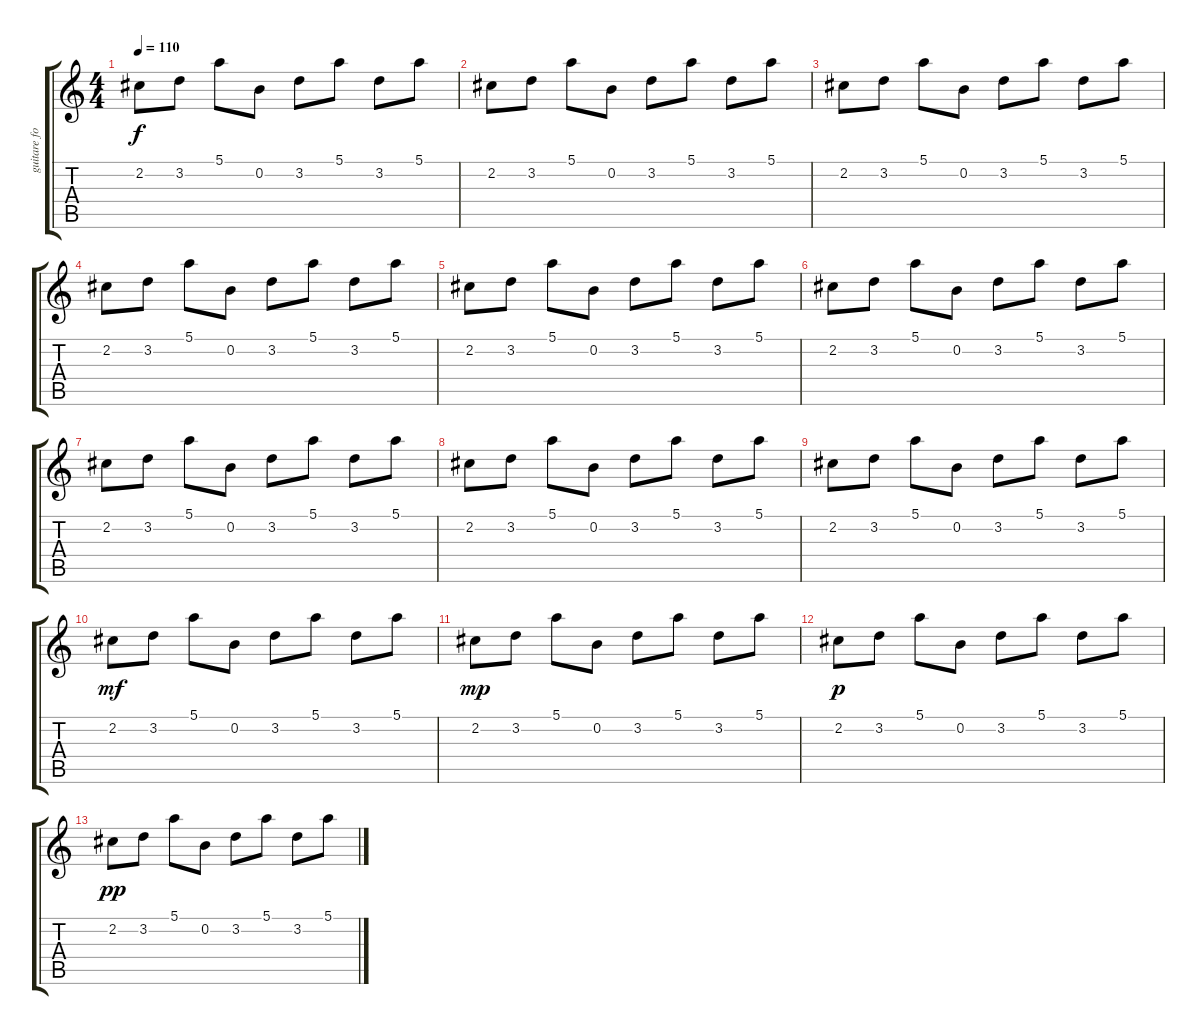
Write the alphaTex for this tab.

\track ("guitare folk" "guitare fo") {instrument acousticguitarsteel}
\staff {score tabs}
\tuning (E4 B3 G3 D3 A2 E2) {hide}
\ts (4 4)
\tempo 110
\clef g2
\ks c
2.2.8{dy f} 3.2.8 5.1.8 0.2.8 3.2.8 5.1.8 3.2.8 5.1.8 |
2.2.8 3.2.8 5.1.8 0.2.8 3.2.8 5.1.8 3.2.8 5.1.8 |
2.2.8 3.2.8 5.1.8 0.2.8 3.2.8 5.1.8 3.2.8 5.1.8 |
2.2.8 3.2.8 5.1.8 0.2.8 3.2.8 5.1.8 3.2.8 5.1.8 |
2.2.8 3.2.8 5.1.8 0.2.8 3.2.8 5.1.8 3.2.8 5.1.8 |
2.2.8 3.2.8 5.1.8 0.2.8 3.2.8 5.1.8 3.2.8 5.1.8 |
2.2.8 3.2.8 5.1.8 0.2.8 3.2.8 5.1.8 3.2.8 5.1.8 |
2.2.8 3.2.8 5.1.8 0.2.8 3.2.8 5.1.8 3.2.8 5.1.8 |
2.2.8 3.2.8 5.1.8 0.2.8 3.2.8 5.1.8 3.2.8 5.1.8 |
2.2.8{dy mf} 3.2.8 5.1.8 0.2.8 3.2.8 5.1.8 3.2.8 5.1.8 |
2.2.8{dy mp} 3.2.8 5.1.8 0.2.8 3.2.8 5.1.8 3.2.8 5.1.8 |
2.2.8{dy p} 3.2.8 5.1.8 0.2.8 3.2.8 5.1.8 3.2.8 5.1.8 |
2.2.8{dy pp} 3.2.8 5.1.8 0.2.8 3.2.8 5.1.8 3.2.8 5.1.8
